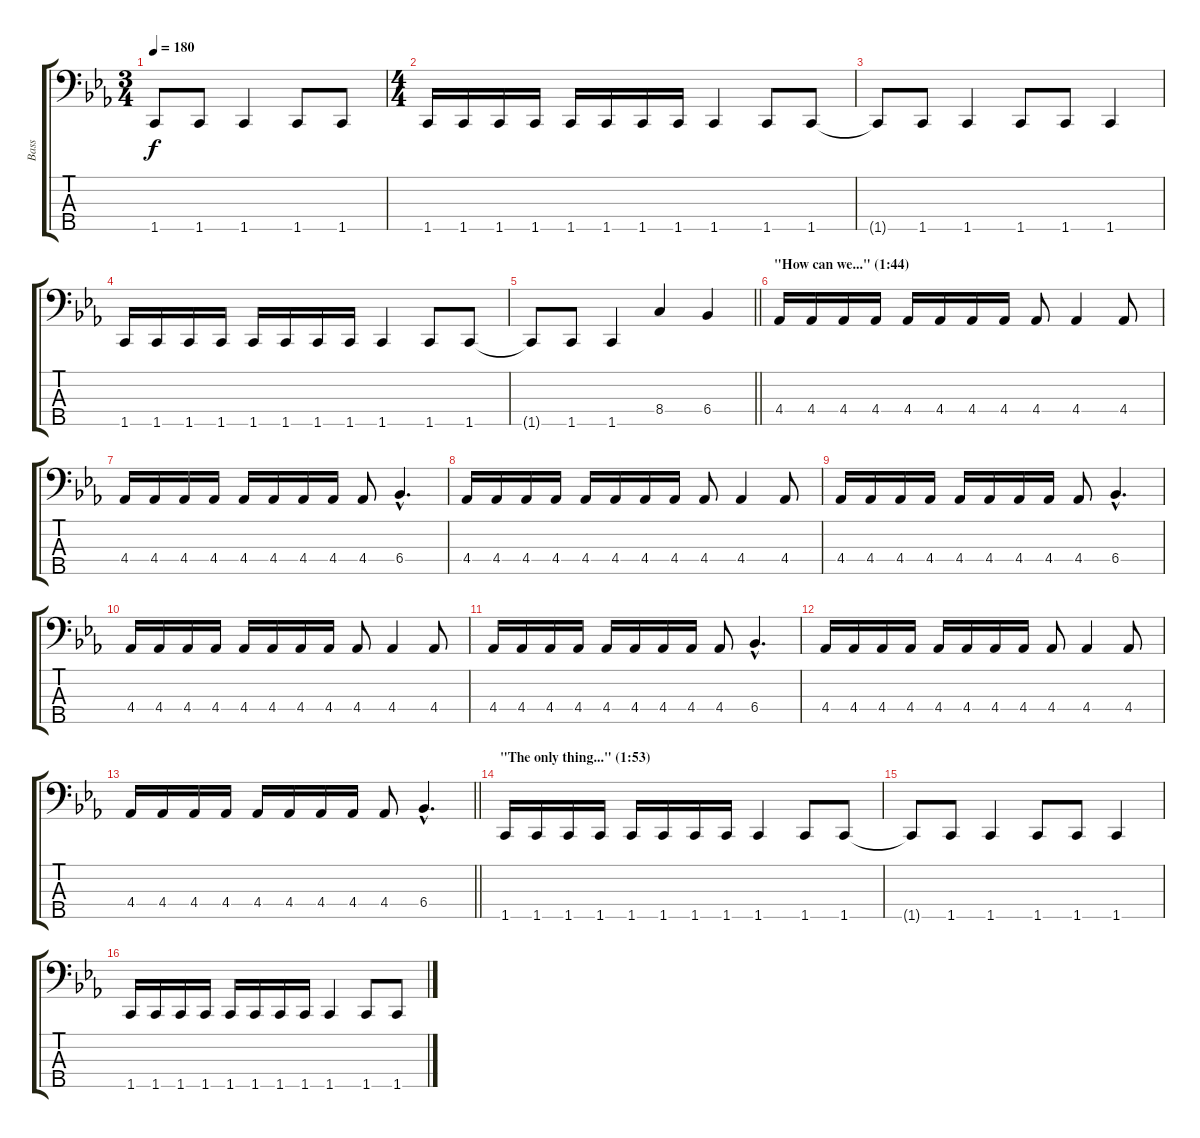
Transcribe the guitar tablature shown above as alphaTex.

\track ("Bass" "Bass") {instrument electricbassfinger}
\staff {score tabs}
\tuning (G2 D2 A1 E1 B0) {hide}
\ts (3 4)
\tempo 180
\clef f4
\ks eb
1.5{t}.8{dy f} 1.5.8 1.5.4 1.5.8 1.5.8 |
\ts (4 4)
1.5.16 1.5.16 1.5.16 1.5.16 1.5.16 1.5.16 1.5.16 1.5.16 1.5.4 1.5.8 1.5.8 |
1.5{t}.8 1.5.8 1.5.4 1.5.8 1.5.8 1.5.4 |
1.5.16 1.5.16 1.5.16 1.5.16 1.5.16 1.5.16 1.5.16 1.5.16 1.5.4 1.5.8 1.5.8 |
\barLineRight lightlight
1.5{t}.8 1.5.8 1.5.4 8.4.4 6.4.4 |
\section ("" "\"How can we...\" (1:44)")
4.4.16 4.4.16 4.4.16 4.4.16 4.4.16 4.4.16 4.4.16 4.4.16 4.4.8 4.4.4 4.4.8 |
4.4.16 4.4.16 4.4.16 4.4.16 4.4.16 4.4.16 4.4.16 4.4.16 4.4.8 6.4{hac}.4{d} |
4.4.16 4.4.16 4.4.16 4.4.16 4.4.16 4.4.16 4.4.16 4.4.16 4.4.8 4.4.4 4.4.8 |
4.4.16 4.4.16 4.4.16 4.4.16 4.4.16 4.4.16 4.4.16 4.4.16 4.4.8 6.4{hac}.4{d} |
4.4.16 4.4.16 4.4.16 4.4.16 4.4.16 4.4.16 4.4.16 4.4.16 4.4.8 4.4.4 4.4.8 |
4.4.16 4.4.16 4.4.16 4.4.16 4.4.16 4.4.16 4.4.16 4.4.16 4.4.8 6.4{hac}.4{d} |
4.4.16 4.4.16 4.4.16 4.4.16 4.4.16 4.4.16 4.4.16 4.4.16 4.4.8 4.4.4 4.4.8 |
\barLineRight lightlight
4.4.16 4.4.16 4.4.16 4.4.16 4.4.16 4.4.16 4.4.16 4.4.16 4.4.8 6.4{hac}.4{d} |
\section ("" "\"The only thing...\" (1:53)")
1.5.16 1.5.16 1.5.16 1.5.16 1.5.16 1.5.16 1.5.16 1.5.16 1.5.4 1.5.8 1.5.8 |
1.5{t}.8 1.5.8 1.5.4 1.5.8 1.5.8 1.5.4 |
1.5.16 1.5.16 1.5.16 1.5.16 1.5.16 1.5.16 1.5.16 1.5.16 1.5.4 1.5.8 1.5.8
